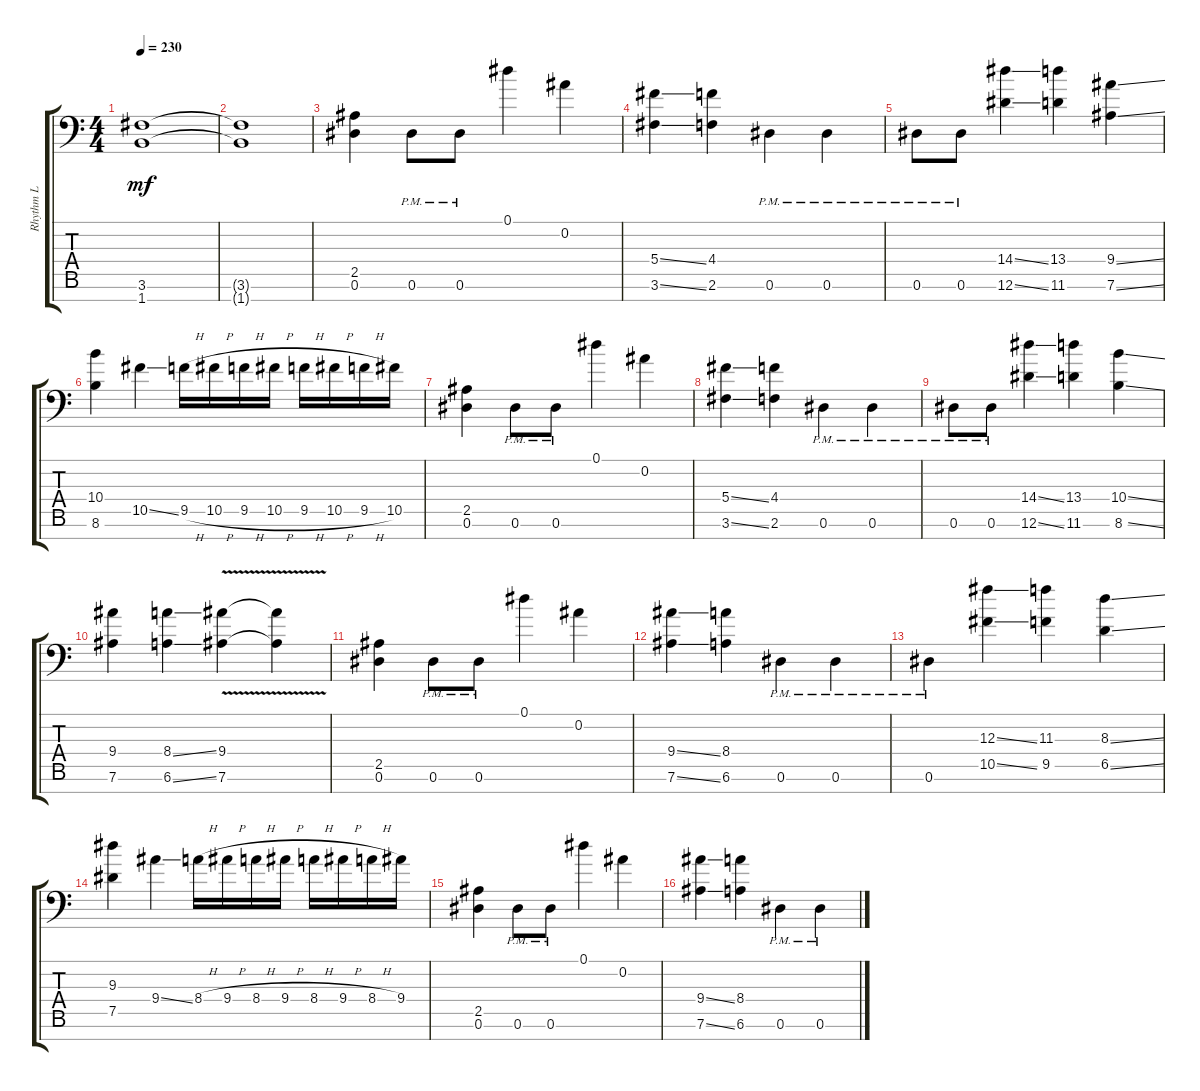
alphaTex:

\track ("Rhythm L" "Rhythm L") {instrument distortionguitar}
\staff {score tabs}
\tuning (Eb4 Bb3 Gb3 Db3 Ab2 Eb2 Bb1) {hide}
\ts (4 4)
\tempo 230
\clef f4
\ks c
(3.6{t} 1.7{t}).1{dy mf} |
(3.6{t} 1.7{t}).1 |
(2.5 0.6).4 0.6{pm}.8 0.6{pm}.8 0.1.4 0.2.4 |
(5.4{ss} 3.6{ss}).4 (4.4 2.6).4 0.6{pm}.4 0.6{pm}.4 |
0.6{pm}.8 0.6{pm}.8 (14.4{ss} 12.6{ss}).4 (13.4 11.6).4 (9.4{ss} 7.6{ss}).4 |
(10.4 8.6).4 10.5{ss}.4 9.5{h}.16 10.5{h}.16 9.5{h}.16 10.5{h}.16 9.5{h}.16 10.5{h}.16 9.5{h}.16 10.5.16 |
(2.5 0.6).4 0.6{pm}.8 0.6{pm}.8 0.1.4 0.2.4 |
(5.4{ss} 3.6{ss}).4 (4.4 2.6).4 0.6{pm}.4 0.6{pm}.4 |
0.6{pm}.8 0.6{pm}.8 (14.4{ss} 12.6{ss}).4 (13.4 11.6).4 (10.4{ss} 8.6{ss}).4 |
(9.4 7.6).4 (8.4{ss} 6.6{ss}).4 (9.4{v} 7.6).4 (9.4{t} 7.6{t}).4 |
(2.5 0.6).4 0.6{pm}.8 0.6{pm}.8 0.1.4 0.2.4 |
(9.4{ss} 7.6{ss}).4 (8.4 6.6).4 0.6{pm}.4 0.6{pm}.4 |
0.6{pm}.4 (12.3{ss} 10.5{ss}).4 (11.3 9.5).4 (8.3{ss} 6.5{ss}).4 |
(9.3 7.5).4 9.4{ss}.4 8.4{h}.16 9.4{h}.16 8.4{h}.16 9.4{h}.16 8.4{h}.16 9.4{h}.16 8.4{h}.16 9.4.16 |
(2.5 0.6).4 0.6{pm}.8 0.6{pm}.8 0.1.4 0.2.4 |
(9.4{ss} 7.6{ss}).4 (8.4 6.6).4 0.6{pm}.4 0.6{pm}.4
